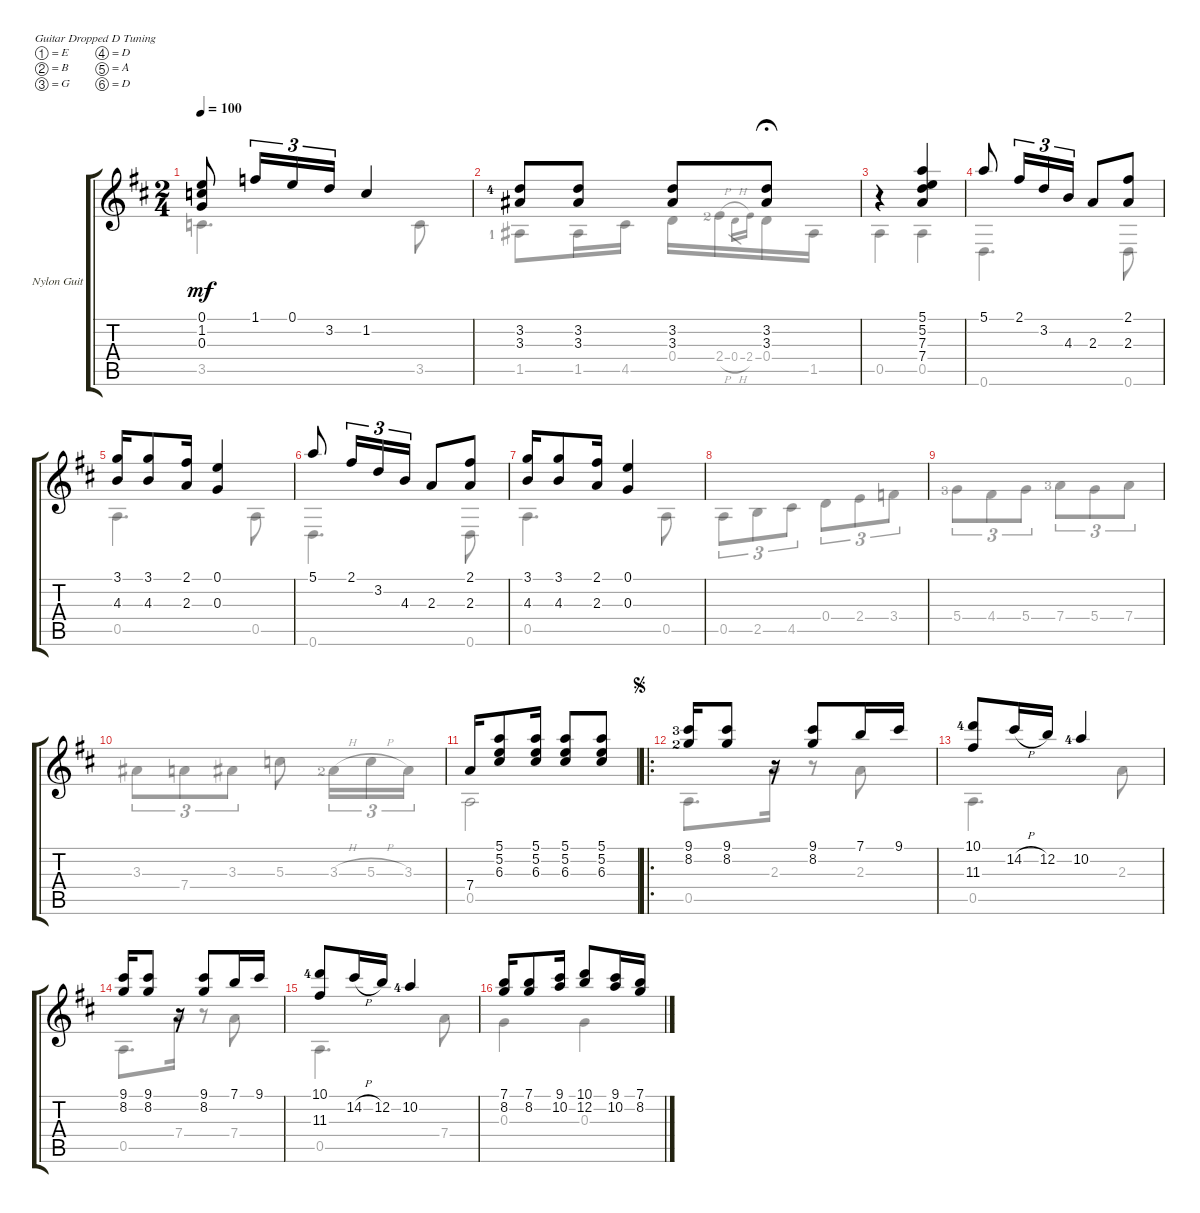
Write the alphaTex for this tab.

\defaultSystemsLayout 4
\bracketExtendMode groupsimilarinstruments
\firstSystemTrackNameOrientation horizontal
\otherSystemsTrackNameOrientation horizontal
\track ("Nylon Guitar" "Nylon Guit") {instrument acousticguitarsteel}
\staff {score tabs}
\tuning (E4 B3 G3 D3 A2 D2)
\voice
\ts (2 4)
\tempo 100
\clef g2
\ks d
(0.1 1.2 0.3).8{dy mf} 1.1.16{tu (3 2)} 0.1.16{tu (3 2)} 3.2.16{tu (3 2)} 1.2.4 |
(3.2{lf 5} 3.3).8 (3.3 3.2).8 (3.2 3.3).8 (3.3 3.2).8{fermata (medium 0.43)} |
r.4 (5.1 5.2 7.3 7.4).4 |
5.1.8 2.1.16{tu (3 2)} 3.2.16{tu (3 2)} 4.3.16{tu (3 2)} 2.3.8 (2.1 2.3).8 |
(3.1 4.3).16 (4.3 3.1).8 (2.1 2.3).16 (0.1 0.3).4 |
5.1.8 2.1.16{tu (3 2)} 3.2.16{tu (3 2)} 4.3.16{tu (3 2)} 2.3.8 (2.1 2.3).8 |
(3.1 4.3).16 (4.3 3.1).8 (2.1 2.3).16 (0.1 0.3).4 |
|
|
|
7.4.16 (5.1 5.2 6.3).8 (6.3 5.2 5.1).16 (5.1 5.2 6.3).8 (6.3 5.2 5.1).8 |
\ro
\jump segno
(9.1{lf 4} 8.2{lf 3}).16 (9.1 8.2).8 r.16 (9.1 8.2).8 7.1.16 9.1.16 |
(10.1{lf 5} 11.3).8 14.2{h}.16 12.2.16 10.2{lf 5}.4 |
(9.1 8.2).16 (9.1 8.2).8 r.16 (9.1 8.2).8 7.1.16 9.1.16 |
(10.1{lf 5} 11.3).8 14.2{h}.16 12.2.16 10.2{lf 5}.4 |
(7.1 8.2).16 (8.2 7.1).8 (9.1 10.2).16 (10.1 12.2).8 (10.2 9.1).16 (7.1 8.2).16
\voice
\clef g2
\ottava regular
\simile none
\ks d
3.5.4{d dy mf} 3.5.8 |
1.5{lf 2}.8 1.5.16 4.5.16 0.4.16 2.4{h lf 3}.16 0.4{h}.16{gr fermata (medium 0.43)} 2.4.16{gr} 0.4.16{fermata (medium 0.43)} 1.5.16 |
0.5.4 0.5.4 |
0.6.4{d} 0.6.8 |
0.5.4{d} 0.5.8 |
0.6.4{d} 0.6.8 |
0.5.4{d} 0.5.8 |
0.5.8{tu (3 2)} 2.5.8{tu (3 2)} 4.5.8{tu (3 2)} 0.4.8{tu (3 2)} 2.4.8{tu (3 2)} 3.4.8{tu (3 2)} |
5.4{lf 4}.8{tu (3 2)} 4.4.8{tu (3 2)} 5.4.8{tu (3 2)} 7.4{lf 4}.8{tu (3 2)} 5.4.8{tu (3 2)} 7.4.8{tu (3 2)} |
3.3.8{tu (3 2)} 7.4.8{tu (3 2)} 3.3.8{tu (3 2)} 5.3.8 3.3{h lf 3}.16{tu (3 2)} 5.3{h}.16{tu (3 2)} 3.3.16{tu (3 2)} |
0.5.2 |
0.5.8{d} 2.3.16 r.8 2.3.8 |
0.5.4{d} 2.3.8 |
0.5.8{d} 7.4.16 r.8 7.4.8 |
0.5.4{d} 7.4.8 |
0.3.4 0.3.4
